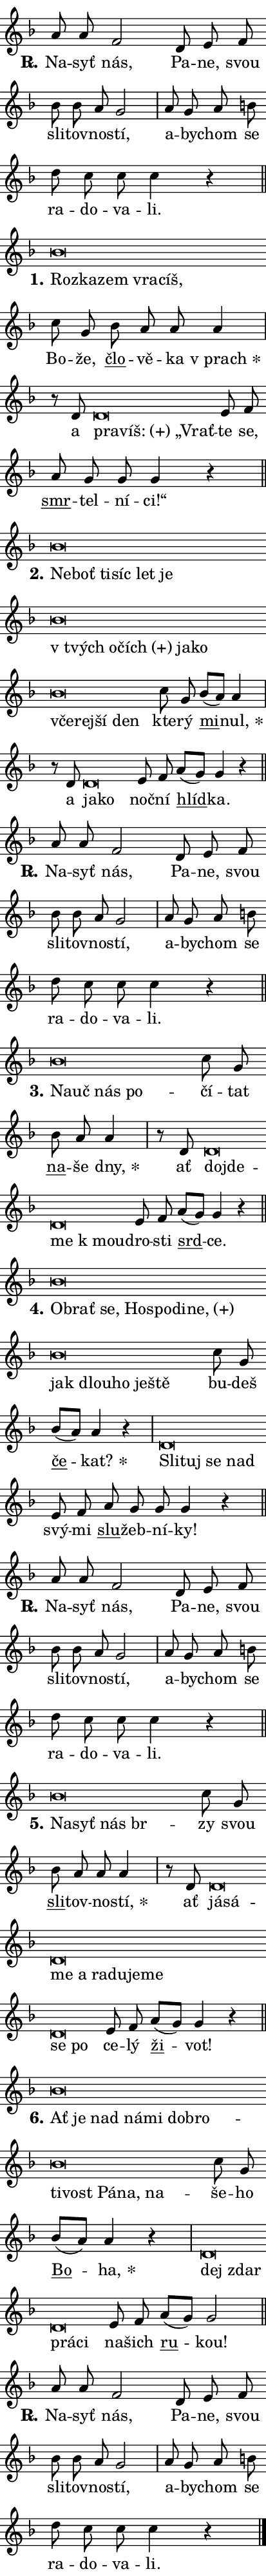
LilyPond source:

\version "2.22.1"
\header { tagline = "" }
\paper {
  indent = 0\cm
  top-margin = 0\cm
  right-margin = 0\cm
  bottom-margin = 0\cm
  left-margin = 0\cm
  paper-width = 7\cm
  page-breaking = #ly:one-page-breaking
  system-system-spacing.basic-distance = #11
  score-system-spacing.basic-distance = #11
  ragged-last = ##f
}


%% Author: Thomas Morley
%% https://lists.gnu.org/archive/html/lilypond-user/2020-05/msg00002.html
#(define (line-position grob)
"Returns position of @var[grob} in current system:
   @code{'start}, if at first time-step
   @code{'end}, if at last time-step
   @code{'middle} otherwise
"
  (let* ((col (ly:item-get-column grob))
         (ln (ly:grob-object col 'left-neighbor))
         (rn (ly:grob-object col 'right-neighbor))
         (col-to-check-left (if (ly:grob? ln) ln col))
         (col-to-check-right (if (ly:grob? rn) rn col))
         (break-dir-left
           (and
             (ly:grob-property col-to-check-left 'non-musical #f)
             (ly:item-break-dir col-to-check-left)))
         (break-dir-right
           (and
             (ly:grob-property col-to-check-right 'non-musical #f)
             (ly:item-break-dir col-to-check-right))))
        (cond ((eqv? 1 break-dir-left) 'start)
              ((eqv? -1 break-dir-right) 'end)
              (else 'middle))))

#(define (tranparent-at-line-position vctor)
  (lambda (grob)
  "Relying on @code{line-position} select the relevant enry from @var{vctor}.
Used to determine transparency,"
    (case (line-position grob)
      ((end) (not (vector-ref vctor 0)))
      ((middle) (not (vector-ref vctor 1)))
      ((start) (not (vector-ref vctor 2))))))

noteHeadBreakVisibility =
#(define-music-function (break-visibility)(vector?)
"Makes @code{NoteHead}s transparent relying on @var{break-visibility}"
#{
  \override NoteHead.transparent =
    #(tranparent-at-line-position break-visibility)
#})

#(define delete-ledgers-for-transparent-note-heads
  (lambda (grob)
    "Reads whether a @code{NoteHead} is transparent.
If so this @code{NoteHead} is removed from @code{'note-heads} from
@var{grob}, which is supposed to be @code{LedgerLineSpanner}.
As a result ledgers are not printed for this @code{NoteHead}"
    (let* ((nhds-array (ly:grob-object grob 'note-heads))
           (nhds-list
             (if (ly:grob-array? nhds-array)
                 (ly:grob-array->list nhds-array)
                 '()))
           ;; Relies on the transparent-property being done before
           ;; Staff.LedgerLineSpanner.after-line-breaking is executed.
           ;; This is fragile ...
           (to-keep
             (remove
               (lambda (nhd)
                 (ly:grob-property nhd 'transparent #f))
               nhds-list)))
      ;; TODO find a better method to iterate over grob-arrays, similiar
      ;; to filter/remove etc for lists
      ;; For now rebuilt from scratch
      (set! (ly:grob-object grob 'note-heads)  '())
      (for-each
        (lambda (nhd)
          (ly:pointer-group-interface::add-grob grob 'note-heads nhd))
        to-keep))))

hideNotes = {
  \noteHeadBreakVisibility #begin-of-line-visible
}
unHideNotes = {
  \noteHeadBreakVisibility #all-visible
}

% work-around for resetting accidentals
% https://lilypond.org/doc/v2.23/Documentation/notation/displaying-rhythms#unmetered-music
cadenzaMeasure = {
  \cadenzaOff
  \partial 1024 s1024
  \cadenzaOn
}

#(define-markup-command (accent layout props text) (markup?)
  "Underline accented syllable"
  (interpret-markup layout props
    #{\markup \override #'(offset . 4.3) \underline { #text }#}))

responsum = \markup \concat {
  "R" \hspace #-1.05 \path #0.1 #'((moveto 0 0.07) (lineto 0.9 0.8)) \hspace #0.05 "."
}

\layout {
    \context {
        \Staff
        \remove "Time_signature_engraver"
        \override LedgerLineSpanner.after-line-breaking = #delete-ledgers-for-transparent-note-heads
    }
    \context {
        \Voice {
            \override NoteHead.output-attributes = #'((class . "notehead"))
            \override Hairpin.height = #0.55
        }
    }
    \context {
        \Lyrics {
            \override StanzaNumber.output-attributes = #'((class . "stanzanumber"))
            \override LyricSpace.minimum-distance = #0.9
            \override LyricText.font-name = #"TeX Gyre Schola"
            \override LyricText.font-size = 1
            \override StanzaNumber.font-name = #"TeX Gyre Schola Bold"
            \override StanzaNumber.font-size = 1
        }
    }
}

% magnetic-lyrics.ily
%
%   written by
%     Jean Abou Samra <jean@abou-samra.fr>
%     Werner Lemberg <wl@gnu.org>
%
%   adapted by
%     Jiri Hon <jiri.hon@gmail.com>
%
% Version 2022-Apr-15

% https://www.mail-archive.com/lilypond-user@gnu.org/msg149350.html

#(define (Left_hyphen_pointer_engraver context)
   "Collect syllable-hyphen-syllable occurrences in lyrics and store
them in properties.  This engraver only looks to the left.  For
example, if the lyrics input is @code{foo -- bar}, it does the
following.

@itemize @bullet
@item
Set the @code{text} property of the @code{LyricHyphen} grob between
@q{foo} and @q{bar} to @code{foo}.

@item
Set the @code{left-hyphen} property of the @code{LyricText} grob with
text @q{foo} to the @code{LyricHyphen} grob between @q{foo} and
@q{bar}.
@end itemize

Use this auxiliary engraver in combination with the
@code{lyric-@/text::@/apply-@/magnetic-@/offset!} hook."
   (let ((hyphen #f)
         (text #f))
     (make-engraver
      (acknowledgers
       ((lyric-syllable-interface engraver grob source-engraver)
        (set! text grob)))
      (end-acknowledgers
       ((lyric-hyphen-interface engraver grob source-engraver)
        ;(when (not (grob::has-interface grob 'lyric-space-interface))
          (set! hyphen grob)));)
      ((stop-translation-timestep engraver)
       (when (and text hyphen)
         (ly:grob-set-object! text 'left-hyphen hyphen))
       (set! text #f)
       (set! hyphen #f)))))

#(define (lyric-text::apply-magnetic-offset! grob)
   "If the space between two syllables is less than the value in
property @code{LyricText@/.details@/.squash-threshold}, move the right
syllable to the left so that it gets concatenated with the left
syllable.

Use this function as a hook for
@code{LyricText@/.after-@/line-@/breaking} if the
@code{Left_@/hyphen_@/pointer_@/engraver} is active."
   (let ((hyphen (ly:grob-object grob 'left-hyphen #f)))
     (when hyphen
       (let ((left-text (ly:spanner-bound hyphen LEFT)))
         (when (grob::has-interface left-text 'lyric-syllable-interface)
           (let* ((common (ly:grob-common-refpoint grob left-text X))
                  (this-x-ext (ly:grob-extent grob common X))
                  (left-x-ext
                   (begin
                     ;; Trigger magnetism for left-text.
                     (ly:grob-property left-text 'after-line-breaking)
                     (ly:grob-extent left-text common X)))
                  ;; `delta` is the gap width between two syllables.
                  (delta (- (interval-start this-x-ext)
                            (interval-end left-x-ext)))
                  (details (ly:grob-property grob 'details))
                  (threshold (assoc-get 'squash-threshold details 0.2)))
             (when (< delta threshold)
               (let* (;; We have to manipulate the input text so that
                      ;; ligatures crossing syllable boundaries are not
                      ;; disabled.  For languages based on the Latin
                      ;; script this is essentially a beautification.
                      ;; However, for non-Western scripts it can be a
                      ;; necessity.
                      (lt (ly:grob-property left-text 'text))
                      (rt (ly:grob-property grob 'text))
                      (is-space (grob::has-interface hyphen 'lyric-space-interface))
                      (space (if is-space " " ""))
                      (space-markup (grob-interpret-markup grob " "))
                      (space-size (interval-length (ly:stencil-extent space-markup X)))
                      (extra-delta (if is-space space-size 0))
                      ;; Append new syllable.
                      (ltrt-space (if (and (string? lt) (string? rt))
                                (string-append lt space rt)
                                (make-concat-markup (list lt space rt))))
                      ;; Right-align `ltrt` to the right side.
                      (ltrt-space-markup (grob-interpret-markup
                               grob
                               (make-translate-markup
                                (cons (interval-length this-x-ext) 0)
                                (make-right-align-markup ltrt-space)))))
                 (begin
                   ;; Don't print `left-text`.
                   (ly:grob-set-property! left-text 'stencil #f)
                   ;; Set text and stencil (which holds all collected
                   ;; syllables so far) and shift it to the left.
                   (ly:grob-set-property! grob 'text ltrt-space)
                   (ly:grob-set-property! grob 'stencil ltrt-space-markup)
                   (ly:grob-translate-axis! grob (- (- delta extra-delta)) X))))))))))


#(define (lyric-hyphen::displace-bounds-first grob)
   ;; Make very sure this callback isn't triggered too early.
   (let ((left (ly:spanner-bound grob LEFT))
         (right (ly:spanner-bound grob RIGHT)))
     (ly:grob-property left 'after-line-breaking)
     (ly:grob-property right 'after-line-breaking)
     (ly:lyric-hyphen::print grob)))

squashThreshold = #0.4

\layout {
  \context {
    \Lyrics
    \consists #Left_hyphen_pointer_engraver
    \override LyricText.after-line-breaking =
      #lyric-text::apply-magnetic-offset!
    \override LyricHyphen.stencil = #lyric-hyphen::displace-bounds-first
    \override LyricText.details.squash-threshold = \squashThreshold
    \override LyricHyphen.minimum-distance = 0
    \override LyricHyphen.minimum-length = \squashThreshold
  }
}

squash = \override LyricText.details.squash-threshold = 9999
unSquash = \override LyricText.details.squash-threshold = \squashThreshold

left = \override LyricText.self-alignment-X = #LEFT
unLeft = \revert LyricText.self-alignment-X

starOffset = #(lambda (grob) 
                (let ((x_offset (ly:self-alignment-interface::aligned-on-x-parent grob)))
                  (if (= x_offset 0) 0 (+ x_offset 1.2))))

star = #(define-music-function (syllable)(string?)
"Append star separator at the end of a syllable"
#{
  \once \override LyricText.X-offset = #starOffset
  \lyricmode { \markup {
    #syllable
    \override #'((font-name . "TeX Gyre Schola Bold")) \hspace #0.2 \lower #0.65 \larger "*"
  } }
#})

starAccent = #(define-music-function (syllable)(string?)
"Append star separator at the end of a syllable and make accent"
#{
  \once \override LyricText.X-offset = #starOffset
  \lyricmode { \markup {
    \accent #syllable
    \override #'((font-name . "TeX Gyre Schola Bold")) \hspace #0.2 \lower #0.65 \larger "*"
  } }
#})

breath = #(define-music-function (syllable)(string?)
"Append breathing indicator at the end of a syllable"
#{
  \lyricmode { \markup { #syllable "+" } }
#})

optionalBreath = #(define-music-function (syllable)(string?)
"Append optional breathing indicator at the end of a syllable"
#{
  \lyricmode { \markup { #syllable "(+)" } }
#})


\score {
    <<
        \new Voice = "melody" { \cadenzaOn \key f \major \relative { a'8 a f2 d8 e f \bar "" bes bes a g2 \cadenzaMeasure \bar "|" a8 g a b \bar "" d c c c4 r \cadenzaMeasure \bar "||" \break }
\relative { bes'\breve*1/16 \hideNotes \breve*1/16 \bar "" \breve*1/16 \bar "" \breve*1/16 \breve*1/16 \bar "" \unHideNotes c8 g \bar "" bes a a a4 \cadenzaMeasure \bar "|" r8 d,8 d\breve*1/16 \hideNotes \breve*1/16 \breve*1/16 \bar "" \unHideNotes e8 f \bar "" a g g g4 r \cadenzaMeasure \bar "||" \break }
\relative { bes'\breve*1/16 \hideNotes \breve*1/16 \bar "" \breve*1/16 \bar "" \breve*1/16 \bar "" \breve*1/16 \bar "" \breve*1/16 \bar "" \breve*1/16 \bar "" \breve*1/16 \bar "" \breve*1/16 \bar "" \breve*1/16 \bar "" \breve*1/16 \bar "" \breve*1/16 \bar "" \breve*1/16 \bar "" \breve*1/16 \breve*1/16 \bar "" \unHideNotes c8 g \bar "" bes[( a)] a4 \cadenzaMeasure \bar "|" r8 d,8 d\breve*1/16 \hideNotes \breve*1/16 \bar "" \unHideNotes e8 f \bar "" a[( g)] g4 r \cadenzaMeasure \bar "||" \break }
\relative { a'8 a f2 d8 e f \bar "" bes bes a g2 \cadenzaMeasure \bar "|" a8 g a b \bar "" d c c c4 r \cadenzaMeasure \bar "||" \break }
\relative { bes'\breve*1/16 \hideNotes \breve*1/16 \bar "" \breve*1/16 \breve*1/16 \bar "" \unHideNotes c8 g \bar "" bes a a4 \cadenzaMeasure \bar "|" r8 d,8 d\breve*1/16 \hideNotes \breve*1/16 \bar "" \breve*1/16 \breve*1/16 \bar "" \unHideNotes e8 f \bar "" a[( g)] g4 r \cadenzaMeasure \bar "||" \break }
\relative { bes'\breve*1/16 \hideNotes \breve*1/16 \bar "" \breve*1/16 \bar "" \breve*1/16 \bar "" \breve*1/16 \bar "" \breve*1/16 \bar "" \breve*1/16 \bar "" \breve*1/16 \bar "" \breve*1/16 \bar "" \breve*1/16 \bar "" \breve*1/16 \breve*1/16 \bar "" \unHideNotes c8 g \bar "" bes[( a)] a4 r \cadenzaMeasure \bar "|" d,\breve*1/16 \hideNotes \breve*1/16 \bar "" \breve*1/16 \breve*1/16 \bar "" \unHideNotes e8 f \bar "" a g g g4 r \cadenzaMeasure \bar "||" \break }
\relative { a'8 a f2 d8 e f \bar "" bes bes a g2 \cadenzaMeasure \bar "|" a8 g a b \bar "" d c c c4 r \cadenzaMeasure \bar "||" \break }
\relative { bes'\breve*1/16 \hideNotes \breve*1/16 \bar "" \breve*1/16 \breve*1/16 \bar "" \unHideNotes c8 g \bar "" bes a a a4 \cadenzaMeasure \bar "|" r8 d,8 d\breve*1/16 \hideNotes \breve*1/16 \bar "" \breve*1/16 \bar "" \breve*1/16 \bar "" \breve*1/16 \bar "" \breve*1/16 \bar "" \breve*1/16 \bar "" \breve*1/16 \bar "" \breve*1/16 \breve*1/16 \bar "" \unHideNotes e8 f \bar "" a[( g)] g4 r \cadenzaMeasure \bar "||" \break }
\relative { bes'\breve*1/16 \hideNotes \breve*1/16 \bar "" \breve*1/16 \bar "" \breve*1/16 \bar "" \breve*1/16 \bar "" \breve*1/16 \bar "" \breve*1/16 \bar "" \breve*1/16 \bar "" \breve*1/16 \bar "" \breve*1/16 \bar "" \breve*1/16 \breve*1/16 \bar "" \unHideNotes c8 g \bar "" bes[( a)] a4 r \cadenzaMeasure \bar "|" d,\breve*1/16 \hideNotes \breve*1/16 \bar "" \breve*1/16 \breve*1/16 \bar "" \unHideNotes e8 f \bar "" a[( g)] g2 \cadenzaMeasure \bar "||" \break }
\relative { a'8 a f2 d8 e f \bar "" bes bes a g2 \cadenzaMeasure \bar "|" a8 g a b \bar "" d c c c4 r \cadenzaMeasure \bar "||" \break } \bar "|." }
        \new Lyrics \lyricsto "melody" { \lyricmode { \set stanza = \responsum
Na -- syť nás, Pa -- ne, svou sli -- tov -- no -- stí, a -- by -- chom se ra -- do -- va -- li.
\set stanza = "1."
\left Roz -- \squash ka -- zem vra -- cíš, \unLeft \unSquash Bo -- že, \markup \accent člo -- vě -- ka \star "v prach" a \left pra -- \squash \optionalBreath víš: „Vrať -- \unLeft \unSquash te se, \markup \accent smr -- tel -- ní -- ci!“
\set stanza = "2."
\left Ne -- \squash boť ti -- síc let je "v tvých" o -- \optionalBreath čích ja -- ko vče -- rej -- ší den \unLeft \unSquash kte -- rý \markup \accent mi -- \star nul, a \left ja -- \squash ko \unLeft \unSquash noč -- ní \markup \accent hlíd -- ka.
\set stanza = \responsum
Na -- syť nás, Pa -- ne, svou sli -- tov -- no -- stí, a -- by -- chom se ra -- do -- va -- li.
\set stanza = "3."
\left Na -- \squash uč nás po -- \unLeft \unSquash čí -- tat \markup \accent na -- še \star dny, ať \left doj -- \squash de -- me "k mou" -- \unLeft \unSquash dro -- sti \markup \accent srd -- ce.
\set stanza = "4."
\left O -- \squash brať se, Ho -- spo -- di -- \optionalBreath ne, jak dlou -- ho je -- ště \unLeft \unSquash bu -- deš \markup \accent če -- \star kat? \left Sli -- \squash tuj se nad \unLeft \unSquash svý -- mi \markup \accent slu -- žeb -- ní -- ky!
\set stanza = \responsum
Na -- syť nás, Pa -- ne, svou sli -- tov -- no -- stí, a -- by -- chom se ra -- do -- va -- li.
\set stanza = "5."
\left Na -- \squash syť nás br -- \unLeft \unSquash zy svou \markup \accent sli -- tov -- no -- \star stí, ať \left já -- \squash sá -- me a ra -- du -- je -- me se po \unLeft \unSquash ce -- lý \markup \accent ži -- vot!
\set stanza = "6."
\left Ať \squash je nad ná -- mi dob -- ro -- ti -- vost Pá -- na, na -- \unLeft \unSquash še -- ho \markup \accent Bo -- \star ha, \left dej \squash zdar prá -- ci \unLeft \unSquash na -- šich \markup \accent ru -- kou!
\set stanza = \responsum
Na -- syť nás, Pa -- ne, svou sli -- tov -- no -- stí, a -- by -- chom se ra -- do -- va -- li. } }
    >>
    \layout {}
}
